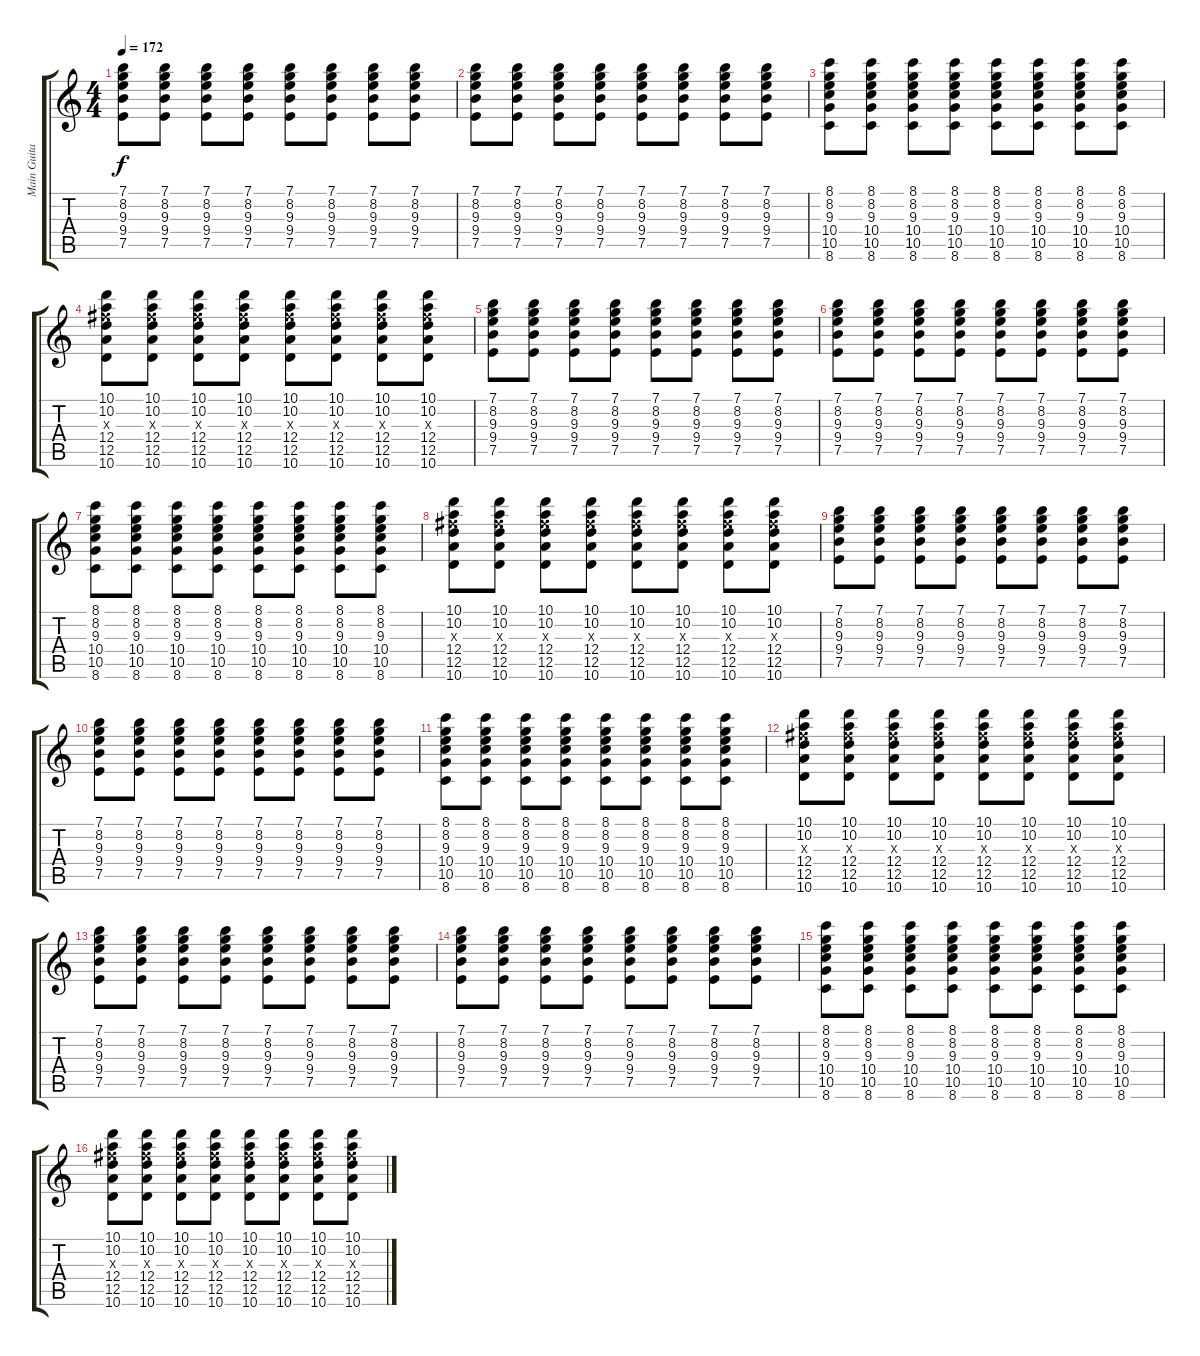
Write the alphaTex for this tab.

\track ("Main Guitar" "Main Guita") {instrument overdrivenguitar}
\staff {score tabs}
\tuning (E4 B3 G3 D3 A2 E2) {hide}
\ts (4 4)
\tempo 172
\clef g2
\ks c
(7.1 8.2 9.3 9.4 7.5).8{dy f} (7.1 8.2 9.3 9.4 7.5).8 (7.1 8.2 9.3 9.4 7.5).8 (7.1 8.2 9.3 9.4 7.5).8 (7.1 8.2 9.3 9.4 7.5).8 (7.1 8.2 9.3 9.4 7.5).8 (7.1 8.2 9.3 9.4 7.5).8 (7.1 8.2 9.3 9.4 7.5).8 |
(7.1 8.2 9.3 9.4 7.5).8 (7.1 8.2 9.3 9.4 7.5).8 (7.1 8.2 9.3 9.4 7.5).8 (7.1 8.2 9.3 9.4 7.5).8 (7.1 8.2 9.3 9.4 7.5).8 (7.1 8.2 9.3 9.4 7.5).8 (7.1 8.2 9.3 9.4 7.5).8 (7.1 8.2 9.3 9.4 7.5).8 |
(8.1 8.2 9.3 10.4 10.5 8.6).8 (8.1 8.2 9.3 10.4 10.5 8.6).8 (8.1 8.2 9.3 10.4 10.5 8.6).8 (8.1 8.2 9.3 10.4 10.5 8.6).8 (8.1 8.2 9.3 10.4 10.5 8.6).8 (8.1 8.2 9.3 10.4 10.5 8.6).8 (8.1 8.2 9.3 10.4 10.5 8.6).8 (8.1 8.2 9.3 10.4 10.5 8.6).8 |
(10.1 10.2 11.3{x} 12.4 12.5 10.6).8 (10.1 10.2 11.3{x} 12.4 12.5 10.6).8 (10.1 10.2 11.3{x} 12.4 12.5 10.6).8 (10.1 10.2 11.3{x} 12.4 12.5 10.6).8 (10.1 10.2 11.3{x} 12.4 12.5 10.6).8 (10.1 10.2 11.3{x} 12.4 12.5 10.6).8 (10.1 10.2 11.3{x} 12.4 12.5 10.6).8 (10.1 10.2 11.3{x} 12.4 12.5 10.6).8 |
(7.1 8.2 9.3 9.4 7.5).8 (7.1 8.2 9.3 9.4 7.5).8 (7.1 8.2 9.3 9.4 7.5).8 (7.1 8.2 9.3 9.4 7.5).8 (7.1 8.2 9.3 9.4 7.5).8 (7.1 8.2 9.3 9.4 7.5).8 (7.1 8.2 9.3 9.4 7.5).8 (7.1 8.2 9.3 9.4 7.5).8 |
(7.1 8.2 9.3 9.4 7.5).8 (7.1 8.2 9.3 9.4 7.5).8 (7.1 8.2 9.3 9.4 7.5).8 (7.1 8.2 9.3 9.4 7.5).8 (7.1 8.2 9.3 9.4 7.5).8 (7.1 8.2 9.3 9.4 7.5).8 (7.1 8.2 9.3 9.4 7.5).8 (7.1 8.2 9.3 9.4 7.5).8 |
(8.1 8.2 9.3 10.4 10.5 8.6).8 (8.1 8.2 9.3 10.4 10.5 8.6).8 (8.1 8.2 9.3 10.4 10.5 8.6).8 (8.1 8.2 9.3 10.4 10.5 8.6).8 (8.1 8.2 9.3 10.4 10.5 8.6).8 (8.1 8.2 9.3 10.4 10.5 8.6).8 (8.1 8.2 9.3 10.4 10.5 8.6).8 (8.1 8.2 9.3 10.4 10.5 8.6).8 |
(10.1 10.2 11.3{x} 12.4 12.5 10.6).8 (10.1 10.2 11.3{x} 12.4 12.5 10.6).8 (10.1 10.2 11.3{x} 12.4 12.5 10.6).8 (10.1 10.2 11.3{x} 12.4 12.5 10.6).8 (10.1 10.2 11.3{x} 12.4 12.5 10.6).8 (10.1 10.2 11.3{x} 12.4 12.5 10.6).8 (10.1 10.2 11.3{x} 12.4 12.5 10.6).8 (10.1 10.2 11.3{x} 12.4 12.5 10.6).8 |
(7.1 8.2 9.3 9.4 7.5).8 (7.1 8.2 9.3 9.4 7.5).8 (7.1 8.2 9.3 9.4 7.5).8 (7.1 8.2 9.3 9.4 7.5).8 (7.1 8.2 9.3 9.4 7.5).8 (7.1 8.2 9.3 9.4 7.5).8 (7.1 8.2 9.3 9.4 7.5).8 (7.1 8.2 9.3 9.4 7.5).8 |
(7.1 8.2 9.3 9.4 7.5).8 (7.1 8.2 9.3 9.4 7.5).8 (7.1 8.2 9.3 9.4 7.5).8 (7.1 8.2 9.3 9.4 7.5).8 (7.1 8.2 9.3 9.4 7.5).8 (7.1 8.2 9.3 9.4 7.5).8 (7.1 8.2 9.3 9.4 7.5).8 (7.1 8.2 9.3 9.4 7.5).8 |
(8.1 8.2 9.3 10.4 10.5 8.6).8 (8.1 8.2 9.3 10.4 10.5 8.6).8 (8.1 8.2 9.3 10.4 10.5 8.6).8 (8.1 8.2 9.3 10.4 10.5 8.6).8 (8.1 8.2 9.3 10.4 10.5 8.6).8 (8.1 8.2 9.3 10.4 10.5 8.6).8 (8.1 8.2 9.3 10.4 10.5 8.6).8 (8.1 8.2 9.3 10.4 10.5 8.6).8 |
(10.1 10.2 11.3{x} 12.4 12.5 10.6).8 (10.1 10.2 11.3{x} 12.4 12.5 10.6).8 (10.1 10.2 11.3{x} 12.4 12.5 10.6).8 (10.1 10.2 11.3{x} 12.4 12.5 10.6).8 (10.1 10.2 11.3{x} 12.4 12.5 10.6).8 (10.1 10.2 11.3{x} 12.4 12.5 10.6).8 (10.1 10.2 11.3{x} 12.4 12.5 10.6).8 (10.1 10.2 11.3{x} 12.4 12.5 10.6).8 |
(7.1 8.2 9.3 9.4 7.5).8 (7.1 8.2 9.3 9.4 7.5).8 (7.1 8.2 9.3 9.4 7.5).8 (7.1 8.2 9.3 9.4 7.5).8 (7.1 8.2 9.3 9.4 7.5).8 (7.1 8.2 9.3 9.4 7.5).8 (7.1 8.2 9.3 9.4 7.5).8 (7.1 8.2 9.3 9.4 7.5).8 |
(7.1 8.2 9.3 9.4 7.5).8 (7.1 8.2 9.3 9.4 7.5).8 (7.1 8.2 9.3 9.4 7.5).8 (7.1 8.2 9.3 9.4 7.5).8 (7.1 8.2 9.3 9.4 7.5).8 (7.1 8.2 9.3 9.4 7.5).8 (7.1 8.2 9.3 9.4 7.5).8 (7.1 8.2 9.3 9.4 7.5).8 |
(8.1 8.2 9.3 10.4 10.5 8.6).8 (8.1 8.2 9.3 10.4 10.5 8.6).8 (8.1 8.2 9.3 10.4 10.5 8.6).8 (8.1 8.2 9.3 10.4 10.5 8.6).8 (8.1 8.2 9.3 10.4 10.5 8.6).8 (8.1 8.2 9.3 10.4 10.5 8.6).8 (8.1 8.2 9.3 10.4 10.5 8.6).8 (8.1 8.2 9.3 10.4 10.5 8.6).8 |
(10.1 10.2 11.3{x} 12.4 12.5 10.6).8 (10.1 10.2 11.3{x} 12.4 12.5 10.6).8 (10.1 10.2 11.3{x} 12.4 12.5 10.6).8 (10.1 10.2 11.3{x} 12.4 12.5 10.6).8 (10.1 10.2 11.3{x} 12.4 12.5 10.6).8 (10.1 10.2 11.3{x} 12.4 12.5 10.6).8 (10.1 10.2 11.3{x} 12.4 12.5 10.6).8 (10.1 10.2 11.3{x} 12.4 12.5 10.6).8
